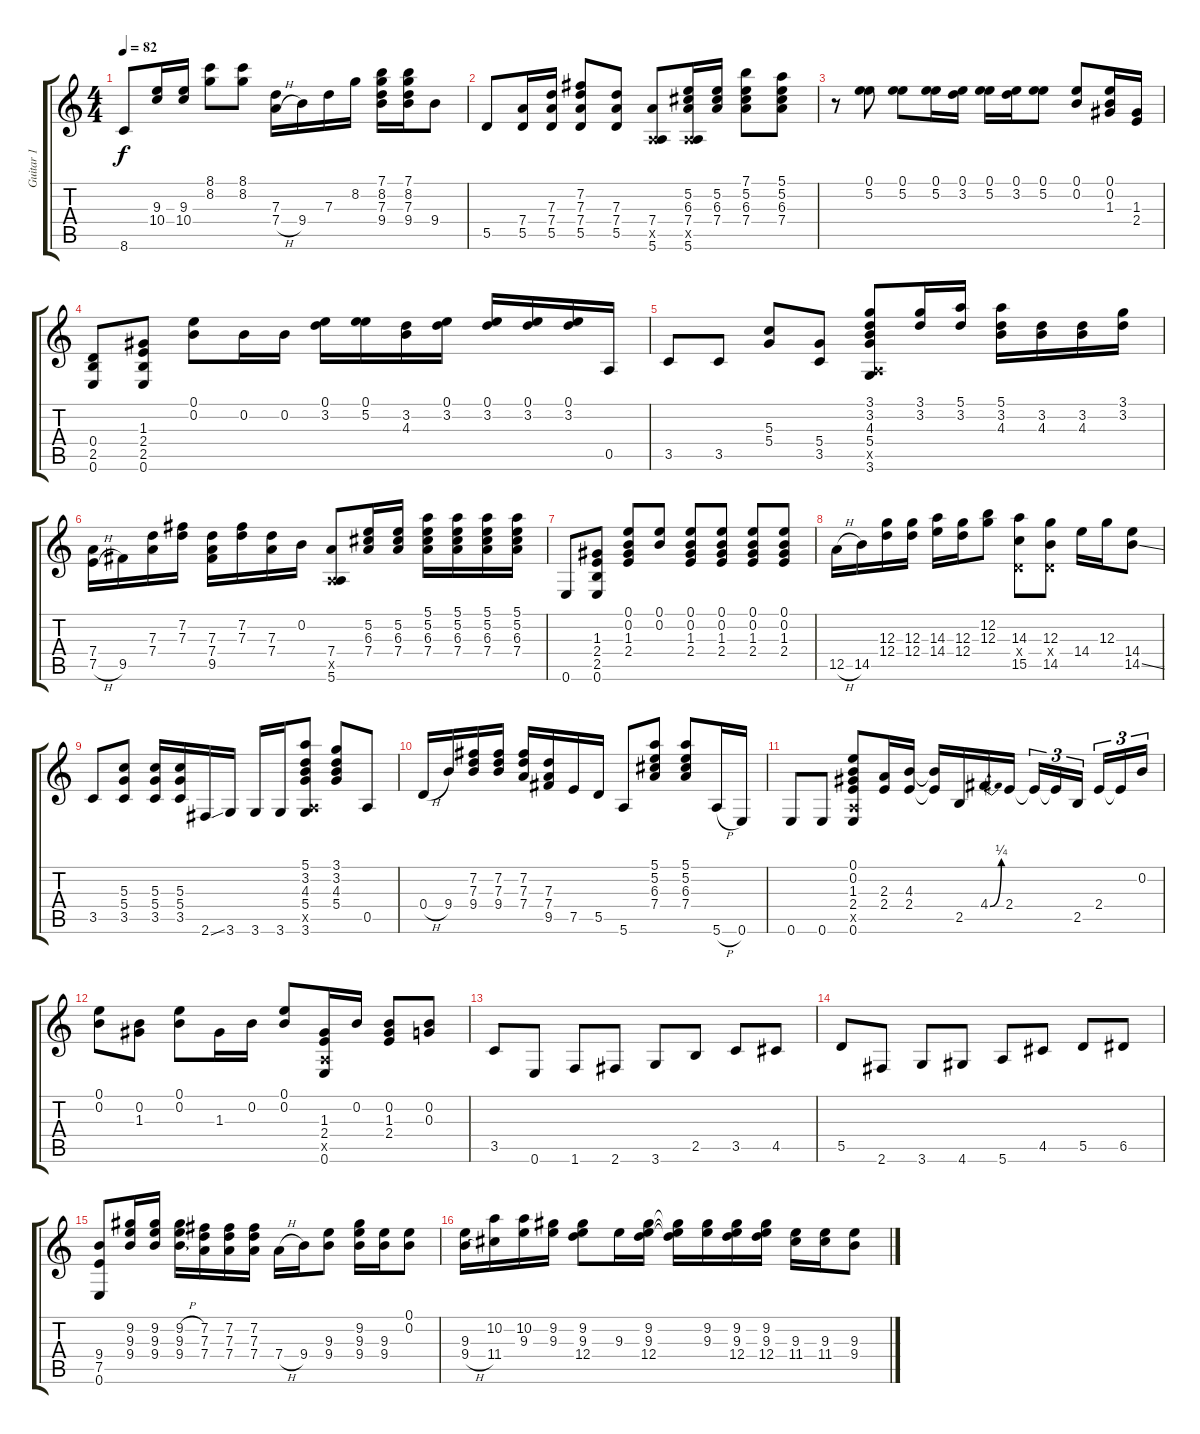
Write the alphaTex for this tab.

\track ("Guitar 1" "Guitar 1") {instrument electricguitarclean}
\staff {score tabs}
\tuning (E4 B3 G3 D3 A2 E2) {hide}
\ts (4 4)
\tempo 82
\clef g2
\ks c
8.6.8{dy f} (9.3 10.4).16 (9.3 10.4).16 (8.1 8.2).8 (8.1 8.2).8 (7.3 7.4{h}).16 9.4.16 7.3.16 8.2.16 (7.1 8.2 7.3 9.4).16 (7.1 8.2 7.3 9.4).16 9.4.8 |
5.5.8 (7.4 5.5).16 (7.3 7.4 5.5).16 (7.2 7.3 7.4 5.5).8 (7.3 7.4 5.5).8 (7.4 0.5{x} 5.6).8 (5.2 6.3 7.4 0.5{x} 5.6).16 (5.2 6.3 7.4).16 (7.1 5.2 6.3 7.4).8 (5.1 5.2 6.3 7.4).8 |
r.8 (0.1 5.2).8 (0.1 5.2).8 (0.1 5.2).16 (0.1 3.2).16 (0.1 5.2).16 (0.1 3.2).16 (0.1 5.2).8 (0.1 0.2).8 (0.1 0.2 1.3).16 (1.3 2.4).16 |
(0.4 2.5 0.6).8 (1.3 2.4 2.5 0.6).8 (0.1 0.2).8 0.2.16 0.2.16 (0.1 3.2).16 (0.1 5.2).16 (3.2 4.3).16 (0.1 3.2).16 (0.1 3.2).16 (0.1 3.2).16 (0.1 3.2).16 0.5.16 |
3.5.8 3.5.8 (5.3 5.4).8 (5.4 3.5).8 (3.1 3.2 4.3 5.4 0.5{x} 3.6).8 (3.1 3.2).16 (5.1 3.2).16 (5.1 3.2 4.3).16 (3.2 4.3).16 (3.2 4.3).16 (3.1 3.2).16 |
(7.4 7.5{h}).16 9.5.16 (7.3 7.4).16 (7.2 7.3).16 (7.3 7.4 9.5).16 (7.2 7.3).16 (7.3 7.4).16 0.2.16 (7.4 0.5{x} 5.6).8 (5.2 6.3 7.4).16 (5.2 6.3 7.4).16 (5.1 5.2 6.3 7.4).16 (5.1 5.2 6.3 7.4).16 (5.1 5.2 6.3 7.4).16 (5.1 5.2 6.3 7.4).16 |
0.6.8 (1.3 2.4 2.5 0.6).8 (0.1 0.2 1.3 2.4).8 (0.1 0.2).8 (0.1 0.2 1.3 2.4).8 (0.1 0.2 1.3 2.4).8 (0.1 0.2 1.3 2.4).8 (0.1 0.2 1.3 2.4).8 |
12.5{h}.16 14.5.16 (12.3 12.4).16 (12.3 12.4).16 (14.3 14.4).16 (12.3 12.4).16 (12.2 12.3).8 (14.3 0.4{x} 15.5).8 (12.3 0.4{x} 14.5).8 14.4.16 12.3.16 (14.4 14.5{ss}).8 |
3.5.8 (5.3 5.4 3.5).8 (5.3 5.4 3.5).16 (5.3 5.4 3.5).16 2.6{ss}.16 3.6.16 3.6.16 3.6.16 (5.1 3.2 4.3 5.4 0.5{x} 3.6).8 (3.1 3.2 4.3 5.4).8 0.5.8 |
0.4{h}.16 9.4.16 (7.2 7.3 9.4).16 (7.2 7.3 9.4).16 (7.2 7.3 7.4).16 (7.3 7.4 9.5).16 7.5.16 5.5.16 5.6.8 (5.1 5.2 6.3 7.4).8 (5.1 5.2 6.3 7.4).8 5.6{h}.16 0.6.16 |
0.6.8 0.6.8 (0.1 0.2 1.3 2.4 0.5{x} 0.6).8 (2.3 2.4).16 (4.3 2.4).16 (4.3{t} 2.4{t}).16 2.5.16 4.4{be (bend 0 0 60 1)}.16 2.4.16 2.4{t}.16{tu (3 2)} 2.4{t}.16{tu (3 2)} 2.5.16{tu (3 2)} 2.4.16{tu (3 2)} 2.4{t}.16{tu (3 2)} 0.2.16{tu (3 2)} |
(0.1 0.2).8 (0.2 1.3).8 (0.1 0.2).8 1.3.16 0.2.16 (0.1 0.2).8 (1.3 2.4 0.5{x} 0.6).16 0.2.16 (0.2 1.3 2.4).8 (0.2 0.3).8 |
3.5.8 0.6.8 1.6.8 2.6.8 3.6.8 2.5.8 3.5.8 4.5.8 |
5.5.8 2.6.8 3.6.8 4.6.8 5.6.8 4.5.8 5.5.8 6.5.8 |
(9.4 7.5 0.6).8 (9.2 9.3 9.4).16 (9.2 9.3 9.4).16 (9.2{h} 9.3{h} 9.4{h}).16 (7.2 7.3 7.4).16 (7.2 7.3 7.4).16 (7.2 7.3 7.4).16 7.4{h}.16 9.4.16 (9.3 9.4).8 (9.2 9.3 9.4).16 (9.3 9.4).16 (0.1 0.2).8 |
(9.3 9.4{h}).16 (10.2 11.4).16 (10.2 9.3).16 (9.2 9.3).16 (9.2 9.3 12.4).8 9.3.16 (9.2 9.3 12.4).16 (9.2{t} 9.3{t} 12.4{t}).16 (9.2 9.3).16 (9.2 9.3 12.4).16 (9.2 9.3 12.4).16 (9.3 11.4).16 (9.3 11.4).16 (9.3 9.4).8
